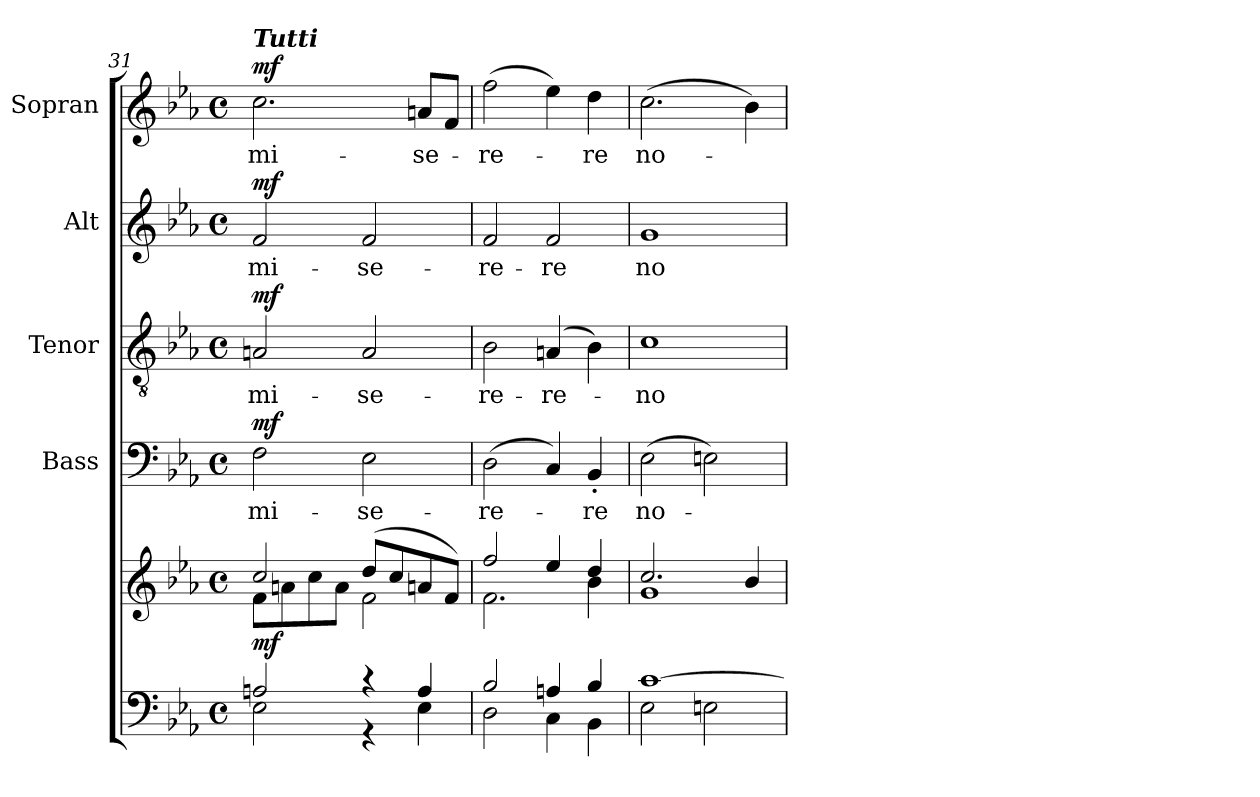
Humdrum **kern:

**kern	**kern	**dynam	**kern	**text	**dynam	**kern	**text	**dynam	**kern	**text	**dynam	**kern	**text	**dynam
*part5	*part5	*part5	*part4	*part4	*part4	*part3	*part3	*part3	*part2	*part2	*part2	*part1	*part1	*part1
*staff6	*staff5	*staff5/6	*staff4	*staff4	*staff4	*staff3	*staff3	*staff3	*staff2	*staff2	*staff2	*staff1	*staff1	*staff1
*	*	*	*I"Bass	*	*	*I"Tenor	*	*	*I"Alt	*	*	*I"Sopran	*	*
*	*	*	*I'B.	*	*	*I'T.	*	*	*I'A.	*	*	*I'S.	*	*
*clefF4	*clefG2	*	*clefF4	*	*	*clefGv2	*	*	*clefG2	*	*	*clefG2	*	*
*k[b-e-a-]	*k[b-e-a-]	*	*k[b-e-a-]	*	*	*k[b-e-a-]	*	*	*k[b-e-a-]	*	*	*k[b-e-a-]	*	*
*E-:	*E-:	*	*E-:	*	*	*E-:	*	*	*E-:	*	*	*E-:	*	*
*M4/4	*M4/4	*	*M4/4	*	*	*M4/4	*	*	*M4/4	*	*	*M4/4	*	*
*met(c)	*met(c)	*	*met(c)	*	*	*met(c)	*	*	*met(c)	*	*	*met(c)	*	*
=31	=31	=31	=31	=31	=31	=31	=31	=31	=31	=31	=31	=31	=31	=31
*^	*^	*	*	*	*	*	*	*	*	*	*	*	*	*
!	!	!	!	!	!	!	!	!	!	!	!	!	!	!LO:TX:a:Bi:t=Tutti	!	!
!	!	!	!	!LO:DY:b	!	!LO:LY:b	!LO:DY:a	!	!LO:LY:b	!LO:DY:a	!	!LO:LY:b	!LO:DY:a	!	!LO:LY:b	!LO:DY:a
2An/	2E-\	2cc/	8f\L	mf	2F\	mi-	mf	2An/	mi-	mf	2f/	mi-	mf	2.cc\	mi-	mf
.	.	.	8an\	.	.	.	.	.	.	.	.	.	.	.	.	.
.	.	.	8cc\	.	.	.	.	.	.	.	.	.	.	.	.	.
.	.	.	8a\J	.	.	.	.	.	.	.	.	.	.	.	.	.
!	!	!	!	!	!	!LO:LY:b	!	!	!LO:LY:b	!	!	!LO:LY:b	!	!	!	!
4r	4r	(>8dd/L	2f\	.	2E-\	-se-	.	2A/	-se-	.	2f/	-se-	.	.	.	.
.	.	8cc/	.	.	.	.	.	.	.	.	.	.	.	.	.	.
!	!	!	!	!	!	!	!	!	!	!	!	!	!	!	!LO:LY:b	!
4A/	4E-\	8an/	.	.	.	.	.	.	.	.	.	.	.	8an/L	-se-	.
.	.	8f/J)	.	.	.	.	.	.	.	.	.	.	.	8f/J	.	.
=32	=32	=32	=32	=32	=32	=32	=32	=32	=32	=32	=32	=32	=32	=32	=32	=32
!	!	!	!	!	!	!LO:LY:b	!	!	!LO:LY:b	!	!	!LO:LY:b	!	!	!LO:LY:b	!
2B-/	2D\	2ff/	2.f\	.	(>2D\	-re-	.	2B-\	-re-	.	2f/	-re-	.	(>2ff\	-re-	.
!	!	!	!	!	!	!	!	!	!LO:LY:b	!	!	!LO:LY:b	!	!	!	!
4An/	4C\	4ee-/	.	.	4C/)	.	.	(4An/	-re-	.	2f/	-re	.	4ee-\)	.	.
!	!	!	!	!	!	!LO:LY:b	!	!	!	!	!	!	!	!	!LO:LY:b	!
4B-/	4BB-\	4dd/	4b-\	.	4BB-'</	-re	.	4B-\)	.	.	.	.	.	4dd\	-re	.
=33	=33	=33	=33	=33	=33	=33	=33	=33	=33	=33	=33	=33	=33	=33	=33	=33
!	!	!	!	!	!	!LO:LY:b	!	!	!LO:LY:b	!	!	!LO:LY:b	!	!	!LO:LY:b	!
[>1c	2E-\	2.cc/	1g	.	(>2E-\	no-	.	1c	-no	.	1g	no-	.	(>2.cc\	no-	.
.	2En\	.	.	.	2En\)	.	.	.	.	.	.	.	.	.	.	.
.	.	4b-/	.	.	.	.	.	.	.	.	.	.	.	4b-\)	.	.
*v	*v	*	*	*	*	*	*	*	*	*	*	*	*	*	*	*
*	*v	*v	*	*	*	*	*	*	*	*	*	*	*	*	*
=	=	=	=	=	=	=	=	=	=	=	=	=	=	=
*-	*-	*-	*-	*-	*-	*-	*-	*-	*-	*-	*-	*-	*-	*-
